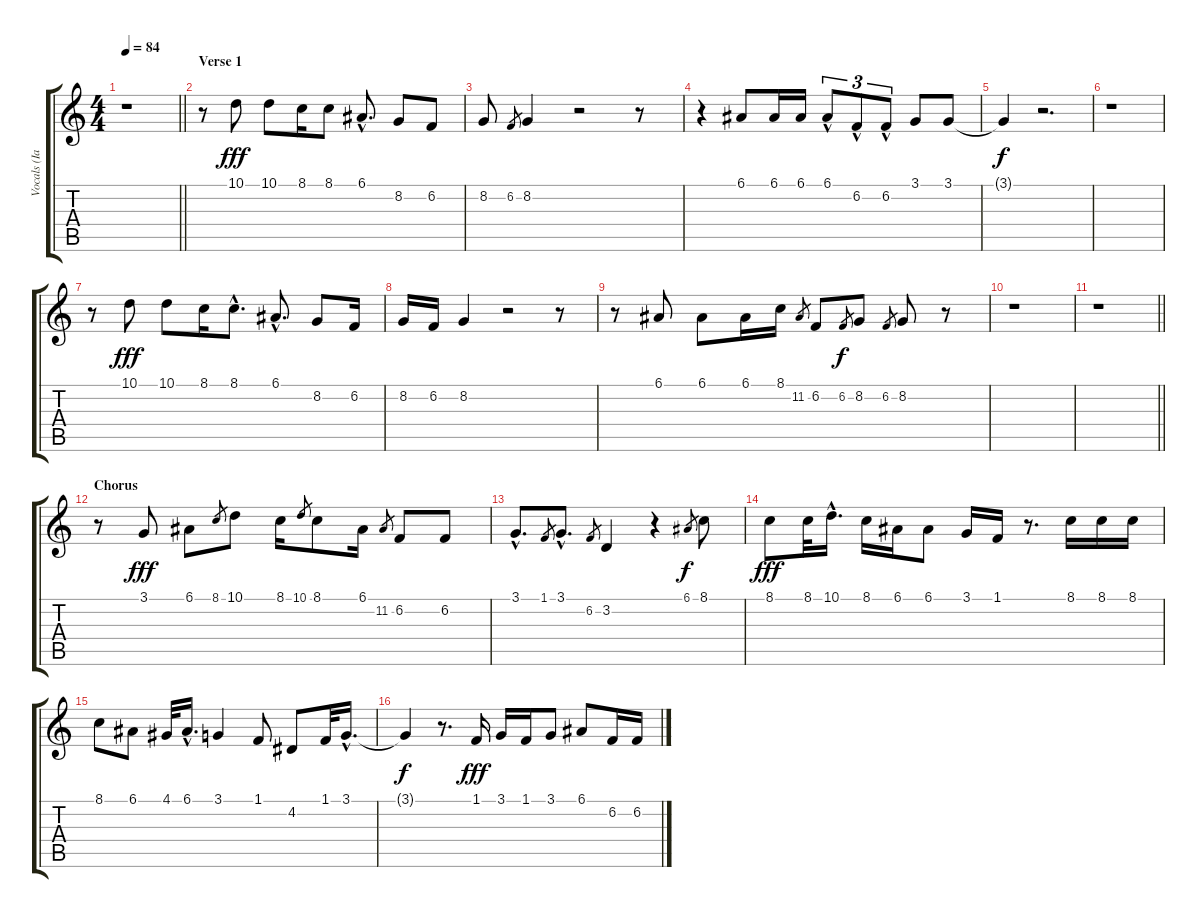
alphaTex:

\track ("Vocals (Ian Anderson)" "Vocals (Ia") {instrument lead6voice}
\staff {score tabs}
\tuning (E4 B3 G3 D3 A2 E2) {hide}
\ts (4 4)
\tempo 84
\clef g2
\barLineRight lightlight
\ks c
r.1{dy fff} |
\section ("" "Verse 1")
r.8 10.1.8 10.1.8 8.1.16 8.1.8 6.1{hac}.8{d} 8.2.8 6.2.8 |
8.2.8 6.2.8{gr} 8.2.4 r.2 r.8 |
r.4 6.1.8 6.1.16 6.1.16 6.1{hac}.8{tu (3 2)} 6.2{hac}.8{tu (3 2)} 6.2{hac}.8{tu (3 2)} 3.1.8 3.1.8 |
3.1{t}.4{dy f} r.2{d} |
r.1 |
r.8 10.1.8{dy fff} 10.1.8 8.1.16 8.1{hac}.8{d} 6.1{hac}.8{d} 8.2.8 6.2.16 |
8.2.16 6.2.16 8.2.4 r.2 r.8 |
r.8 6.1.8 6.1.8 6.1.16 8.1.16 11.2.8{gr} 6.2.8 6.2.8{gr dy f} 8.2.8 6.2.8{gr} 8.2.8 r.8 |
r.1 |
\barLineRight lightlight
r.1 |
\section ("" "Chorus")
r.8 3.1.8{dy fff} 6.1.8 8.1.8{gr} 10.1.8 8.1.16 10.1.8{gr} 8.1.8 6.1.16 11.2.8{gr} 6.2.8 6.2.8 |
3.1{hac}.8{d} 1.1.8{gr} 3.1{hac}.8{d} 6.2.8{gr} 3.2.4 r.4 6.1.8{gr dy f} 8.1.8 |
8.1.8{dy fff} 8.1.32 10.1{hac}.16{d} 8.1.16 6.1.16 6.1.8 3.1.16 1.1.16 r.8{d} 8.1.16 8.1.16 8.1.16 |
8.1.8 6.1.8 4.1.32 6.1{hac}.16{d} 3.1.4 1.1.8 4.2.8 1.1.32 3.1{hac}.16{d} |
3.1{t}.4{dy f} r.8{d} 1.1.16{dy fff} 3.1.16 1.1.16 3.1.8 6.1.8 6.2.16 6.2.16
